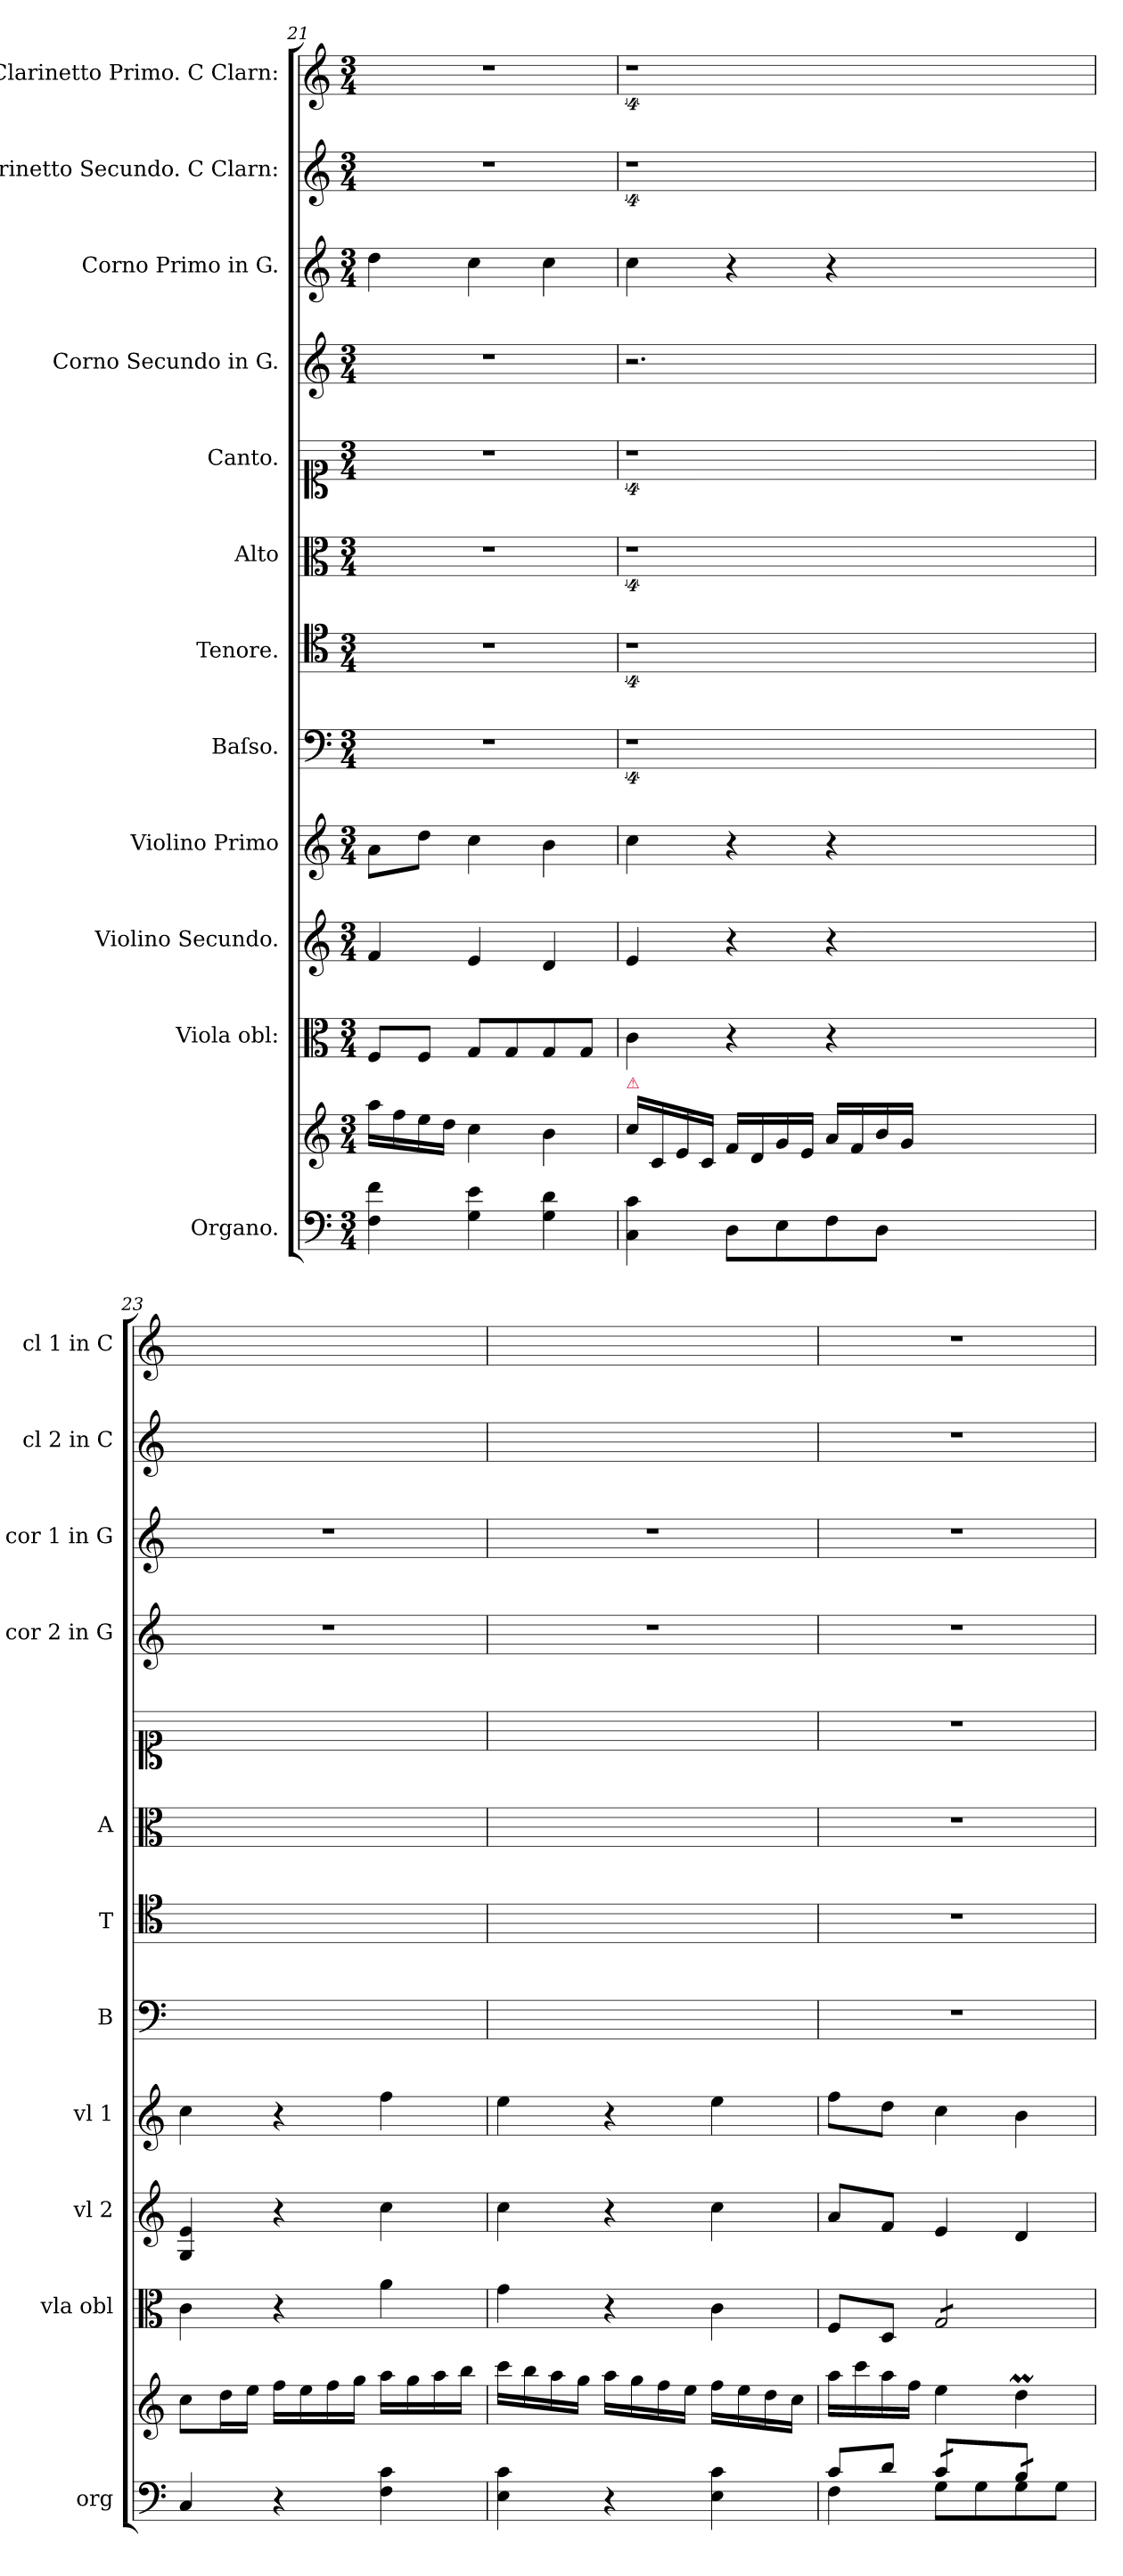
**kern	**kern	**kern	**kern	**kern	**kern	**kern	**kern	**kern	**kern	**kern	**kern	**kern
*part12	*part12	*part11	*part10	*part9	*part8	*part7	*part6	*part5	*part4	*part3	*part2	*part1
*staff13	*staff12	*staff11	*staff10	*staff9	*staff8	*staff7	*staff6	*staff5	*staff4	*staff3	*staff2	*staff1
*I"Organo.	*	*I"Viola obl:	*I"Violino Secundo.	*I"Violino Primo	*I"Baſso.	*I"Tenore.	*I"Alto	*I"Canto.	*I"Corno Secundo in G.	*I"Corno Primo in G.	*I"Clarinetto Secundo. C Clarn:	*I"Clarinetto Primo. C Clarn:
*I'org	*	*I'vla obl	*I'vl 2	*I'vl 1	*I'B	*I'T	*I'A	*	*I'cor 2 in G	*I'cor 1 in G	*I'cl 2 in C	*I'cl 1 in C
*clefF4	*clefG2	*clefC3	*clefG2	*clefG2	*clefF4	*clefC4	*clefC3	*clefC1	*clefG2	*clefG2	*clefG2	*clefG2
*	*	*	*	*	*	*	*	*	*ITrd-4c-7	*ITrd-4c-7	*	*
*k[]	*k[]	*k[]	*k[]	*k[]	*k[]	*k[]	*k[]	*k[]	*	*	*k[]	*k[]
*C:	*C:	*C:	*C:	*C:	*C:	*C:	*C:	*C:	*	*	*C:	*C:
*M3/4	*M3/4	*M3/4	*M3/4	*M3/4	*M3/4	*M3/4	*M3/4	*M3/4	*M3/4	*M3/4	*M3/4	*M3/4
=21	=21	=21	=21	=21	=21	=21	=21	=21	=21	=21	=21	=21
4F\ 4f\	16aa\LL	8F/L	4f/	8a\L	2.r	2.r	2.r	2.r	2.r	4aa\	2.r	2.r
.	16ff\	.	.	.	.	.	.	.	.	.	.	.
.	16ee\	8F/J	.	8dd\J	.	.	.	.	.	.	.	.
.	16dd\JJ	.	.	.	.	.	.	.	.	.	.	.
4G\ 4e\	4cc\	8G/L	4e/	4cc\	.	.	.	.	.	4gg\	.	.
.	.	8G/	.	.	.	.	.	.	.	.	.	.
4G\ 4d\	4b\	8G/	4d/	4b\	.	.	.	.	.	4gg\	.	.
.	.	8G/J	.	.	.	.	.	.	.	.	.	.
=22	=22	=22	=22	=22	=22	=22	=22	=22	=22	=22	=22	=22
!	!LO:TX:a:color=crimson:t=⚠	!	!	!	!	!	!	!	!	!	!	!
4C\ 4c\	16cc\LL	4c\	4e/	4cc\	4%9r	4%9r	4%9r	4%9r	2.r	4gg\	4%9r	4%9r
.	16c/	.	.	.	.	.	.	.	.	.	.	.
.	16e/	.	.	.	.	.	.	.	.	.	.	.
.	16c/JJ	.	.	.	.	.	.	.	.	.	.	.
8D\L	16f/LL	4r	4r	4r	.	.	.	.	.	4r	.	.
.	16d/	.	.	.	.	.	.	.	.	.	.	.
8E\	16g/	.	.	.	.	.	.	.	.	.	.	.
.	16e/JJ	.	.	.	.	.	.	.	.	.	.	.
8F\	16a/LL	4r	4r	4r	.	.	.	.	.	4r	.	.
.	16f/	.	.	.	.	.	.	.	.	.	.	.
8D\J	16b/	.	.	.	.	.	.	.	.	.	.	.
.	16g/JJ	.	.	.	.	.	.	.	.	.	.	.
1.ryy	1.ryy	1.ryy	1.ryy	1.ryy	.	.	.	.	1.ryy	1.ryy	.	.
=23	=23	=23	=23	=23	=23	=23	=23	=23	=23	=23	=23	=23
4C/	8cc\L	4c\	4G/ 4e/	4cc\	2.ryy	2.ryy	2.ryy	2.ryy	2.r	2.r	2.ryy	2.ryy
.	16dd\L	.	.	.	.	.	.	.	.	.	.	.
.	16ee\JJ	.	.	.	.	.	.	.	.	.	.	.
4r	16ff\LL	4r	4r	4r	.	.	.	.	.	.	.	.
.	16ee\	.	.	.	.	.	.	.	.	.	.	.
.	16ff\	.	.	.	.	.	.	.	.	.	.	.
.	16gg\JJ	.	.	.	.	.	.	.	.	.	.	.
4F\ 4c\	16aa\LL	4a\	4cc\	4ff\	.	.	.	.	.	.	.	.
.	16gg\	.	.	.	.	.	.	.	.	.	.	.
.	16aa\	.	.	.	.	.	.	.	.	.	.	.
.	16bb\JJ	.	.	.	.	.	.	.	.	.	.	.
=24	=24	=24	=24	=24	=24	=24	=24	=24	=24	=24	=24	=24
4E\ 4c\	16ccc\LL	4g\	4cc\	4ee\	2.ryy	2.ryy	2.ryy	2.ryy	2.r	2.r	2.ryy	2.ryy
.	16bb\	.	.	.	.	.	.	.	.	.	.	.
.	16aa\	.	.	.	.	.	.	.	.	.	.	.
.	16gg\JJ	.	.	.	.	.	.	.	.	.	.	.
4r	16aa\LL	4r	4r	4r	.	.	.	.	.	.	.	.
.	16gg\	.	.	.	.	.	.	.	.	.	.	.
.	16ff\	.	.	.	.	.	.	.	.	.	.	.
.	16ee\JJ	.	.	.	.	.	.	.	.	.	.	.
4E\ 4c\	16ff\LL	4c\	4cc\	4ee\	.	.	.	.	.	.	.	.
.	16ee\	.	.	.	.	.	.	.	.	.	.	.
.	16dd\	.	.	.	.	.	.	.	.	.	.	.
.	16cc\JJ	.	.	.	.	.	.	.	.	.	.	.
=25	=25	=25	=25	=25	=25	=25	=25	=25	=25	=25	=25	=25
*^	*	*	*	*	*	*	*	*	*	*	*	*
8c/L	4F\	16aa\LL	8F/L	8a/L	8ff\L	2.r	2.r	2.r	2.r	2.r	2.r	2.r	2.r
.	.	16ccc\	.	.	.	.	.	.	.	.	.	.	.
8d/J	.	16aa\	8D/J	8f/J	8dd\J	.	.	.	.	.	.	.	.
.	.	16ff\JJ	.	.	.	.	.	.	.	.	.	.	.
*tremolo	*	*	*	*	*	*	*	*	*	*	*	*	*
*	*	*	*tremolo	*	*	*	*	*	*	*	*	*	*
8c/L	8G\L	4ee\	8G/L	4e/	4cc\	.	.	.	.	.	.	.	.
8c/	8G\	.	8G/	.	.	.	.	.	.	.	.	.	.
8B/	8G\	4ddM\	8G/	4d/	4b\	.	.	.	.	.	.	.	.
8B/J	8G\J	.	8G/J	.	.	.	.	.	.	.	.	.	.
*	*	*	*Xtremolo	*	*	*	*	*	*	*	*	*	*
*Xtremolo	*	*	*	*	*	*	*	*	*	*	*	*	*
*v	*v	*	*	*	*	*	*	*	*	*	*	*	*
=	=	=	=	=	=	=	=	=	=	=	=	=
*-	*-	*-	*-	*-	*-	*-	*-	*-	*-	*-	*-	*-
